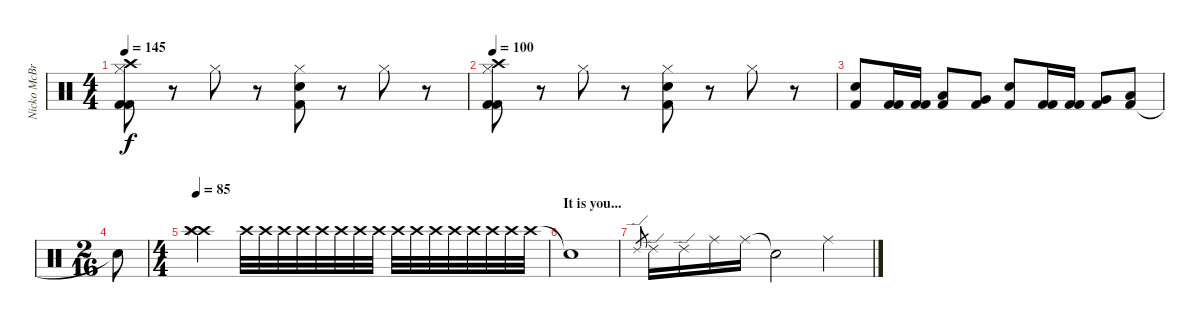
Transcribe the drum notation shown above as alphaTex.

\track ("Nicko McBrain" "Nicko McBr") {instrument percussion}
\staff {score}
\articulation defaults
\ts (4 4)
\tempo 145
\clef neutral
\ks c
("Hi-Hat (closed)" "Kick (hit) 2" "Kick (hit) 2" "Crash high (hit)").8{dy f} r.8 "Hi-Hat (closed)".8 r.8 ("Hi-Hat (closed)" "Kick (hit) 2" "Snare (hit) 2").8 r.8 "Hi-Hat (closed)".8 r.8 |
\tempo 100
("Hi-Hat (closed)" "Kick (hit) 2" "Kick (hit) 2" "Crash high (hit)").8 r.8 "Hi-Hat (closed)".8 r.8 ("Hi-Hat (closed)" "Kick (hit) 2" "Snare (hit) 2").8 r.8 "Hi-Hat (closed)".8 r.8 |
("Snare (hit) 2" "Kick (hit) 2").8 ("Kick (hit) 2" "Kick (hit) 2").16 ("Kick (hit) 2" "Kick (hit) 2").16 ("Kick (hit) 2" "Low Tom (hit)").8 ("Kick (hit) 2" "Very Low Tom (hit)").8 ("Kick (hit) 2" "Snare (hit) 2").8 ("Kick (hit) 2" "Kick (hit) 2").16 ("Kick (hit) 2" "Kick (hit) 2").16 ("Kick (hit) 2" "Very Low Tom (hit)").8 ("Kick (hit) 2" "Low Floor Tom (hit)").8 |
\ts (2 16)
"Snare (hit)"{t}.8 |
\ts (4 4)
\tempo 85
("Crash high (hit)" "Splash (hit)" "Crash high (hit)").2 "Crash high (hit)".32{volume 4} "Crash high (hit)".32 "Crash high (hit)".32 "Crash high (hit)".32 "Crash high (hit)".32 "Crash high (hit)".32 "Crash high (hit)".32 "Crash high (hit)".32 "Crash high (hit)".32{volume 11} "Crash high (hit)".32 "Crash high (hit)".32 "Crash high (hit)".32 "Crash high (hit)".32 "Crash high (hit)".32 "Crash high (hit)".32 "Crash high (hit)".32 |
\section ("" "It is you...")
"Snare (hit)"{t}.1 |
"Ride (edge) 2".8{gr} "Ride (edge) 2".16 "Ride (edge) 2".16 "Ride (middle)".16 "Ride (middle)".16 "Snare (hit)"{t}.2 "Ride (middle)".4
